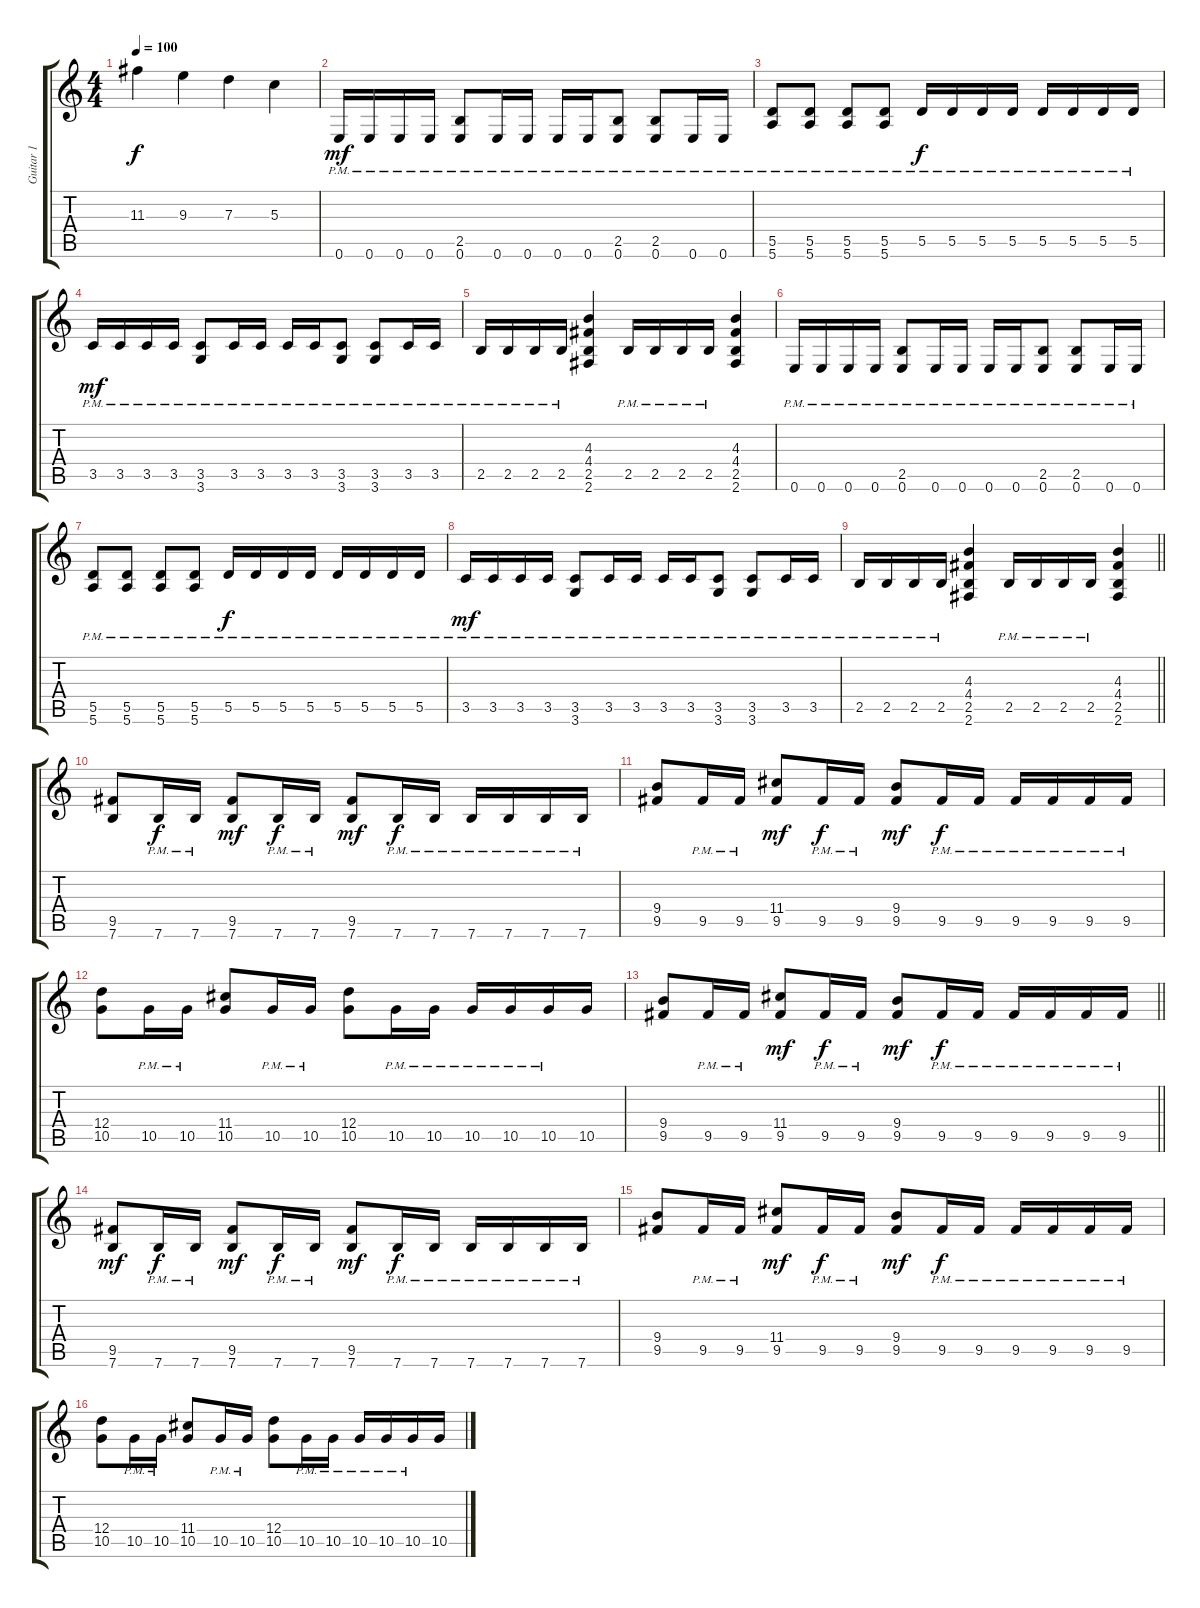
\track ("Guitar 1" "Guitar 1") {instrument distortionguitar}
\staff {score tabs}
\tuning (E4 B3 G3 D3 A2 E2) {hide}
\ts (4 4)
\tempo 100
\clef g2
\ks c
11.3.4{dy f} 9.3.4 7.3.4 5.3.4 |
0.6{pm}.16{dy mf} 0.6{pm}.16 0.6{pm}.16 0.6{pm}.16 (2.5{pm} 0.6{pm}).8 0.6{pm}.16 0.6{pm}.16 0.6{pm}.16 0.6{pm}.16 (2.5{pm} 0.6{pm}).8 (2.5{pm} 0.6{pm}).8 0.6{pm}.16 0.6{pm}.16 |
(5.5{pm} 5.6{pm}).8 (5.5{pm} 5.6{pm}).8 (5.5{pm} 5.6{pm}).8 (5.5{pm} 5.6{pm}).8 5.5{pm}.16{dy f} 5.5{pm}.16 5.5{pm}.16 5.5{pm}.16 5.5{pm}.16 5.5{pm}.16 5.5{pm}.16 5.5{pm}.16 |
3.5{pm}.16{dy mf} 3.5{pm}.16 3.5{pm}.16 3.5{pm}.16 (3.5{pm} 3.6{pm}).8 3.5{pm}.16 3.5{pm}.16 3.5{pm}.16 3.5{pm}.16 (3.5{pm} 3.6{pm}).8 (3.5{pm} 3.6{pm}).8 3.5{pm}.16 3.5{pm}.16 |
2.5{pm}.16 2.5{pm}.16 2.5{pm}.16 2.5{pm}.16 (4.3 4.4 2.5 2.6).4 2.5{pm}.16 2.5{pm}.16 2.5{pm}.16 2.5{pm}.16 (4.3 4.4 2.5 2.6).4 |
0.6{pm}.16 0.6{pm}.16 0.6{pm}.16 0.6{pm}.16 (2.5{pm} 0.6{pm}).8 0.6{pm}.16 0.6{pm}.16 0.6{pm}.16 0.6{pm}.16 (2.5{pm} 0.6{pm}).8 (2.5{pm} 0.6{pm}).8 0.6{pm}.16 0.6{pm}.16 |
(5.5{pm} 5.6{pm}).8 (5.5{pm} 5.6{pm}).8 (5.5{pm} 5.6{pm}).8 (5.5{pm} 5.6{pm}).8 5.5{pm}.16{dy f} 5.5{pm}.16 5.5{pm}.16 5.5{pm}.16 5.5{pm}.16 5.5{pm}.16 5.5{pm}.16 5.5{pm}.16 |
3.5{pm}.16{dy mf} 3.5{pm}.16 3.5{pm}.16 3.5{pm}.16 (3.5{pm} 3.6{pm}).8 3.5{pm}.16 3.5{pm}.16 3.5{pm}.16 3.5{pm}.16 (3.5{pm} 3.6{pm}).8 (3.5{pm} 3.6{pm}).8 3.5{pm}.16 3.5{pm}.16 |
\barLineRight lightlight
2.5{pm}.16 2.5{pm}.16 2.5{pm}.16 2.5{pm}.16 (4.3 4.4 2.5 2.6).4 2.5{pm}.16 2.5{pm}.16 2.5{pm}.16 2.5{pm}.16 (4.3 4.4 2.5 2.6).4 |
(9.5 7.6).8 7.6{pm}.16{dy f} 7.6{pm}.16 (9.5 7.6).8{dy mf} 7.6{pm}.16{dy f} 7.6{pm}.16 (9.5 7.6).8{dy mf} 7.6{pm}.16{dy f} 7.6{pm}.16 7.6{pm}.16 7.6{pm}.16 7.6{pm}.16 7.6{pm}.16 |
(9.4 9.5).8 9.5{pm}.16 9.5{pm}.16 (11.4 9.5).8{dy mf} 9.5{pm}.16{dy f} 9.5{pm}.16 (9.4 9.5).8{dy mf} 9.5{pm}.16{dy f} 9.5{pm}.16 9.5{pm}.16 9.5{pm}.16 9.5{pm}.16 9.5{pm}.16 |
(12.4 10.5).8 10.5{pm}.16 10.5{pm}.16 (11.4 10.5).8 10.5{pm}.16 10.5{pm}.16 (12.4 10.5).8 10.5{pm}.16 10.5{pm}.16 10.5{pm}.16 10.5{pm}.16 10.5{pm}.16 10.5.16 |
\barLineRight lightlight
(9.4 9.5).8 9.5{pm}.16 9.5{pm}.16 (11.4 9.5).8{dy mf} 9.5{pm}.16{dy f} 9.5{pm}.16 (9.4 9.5).8{dy mf} 9.5{pm}.16{dy f} 9.5{pm}.16 9.5{pm}.16 9.5{pm}.16 9.5{pm}.16 9.5{pm}.16 |
(9.5 7.6).8{dy mf} 7.6{pm}.16{dy f} 7.6{pm}.16 (9.5 7.6).8{dy mf} 7.6{pm}.16{dy f} 7.6{pm}.16 (9.5 7.6).8{dy mf} 7.6{pm}.16{dy f} 7.6{pm}.16 7.6{pm}.16 7.6{pm}.16 7.6{pm}.16 7.6{pm}.16 |
(9.4 9.5).8 9.5{pm}.16 9.5{pm}.16 (11.4 9.5).8{dy mf} 9.5{pm}.16{dy f} 9.5{pm}.16 (9.4 9.5).8{dy mf} 9.5{pm}.16{dy f} 9.5{pm}.16 9.5{pm}.16 9.5{pm}.16 9.5{pm}.16 9.5{pm}.16 |
(12.4 10.5).8 10.5{pm}.16 10.5{pm}.16 (11.4 10.5).8 10.5{pm}.16 10.5{pm}.16 (12.4 10.5).8 10.5{pm}.16 10.5{pm}.16 10.5{pm}.16 10.5{pm}.16 10.5{pm}.16 10.5.16
